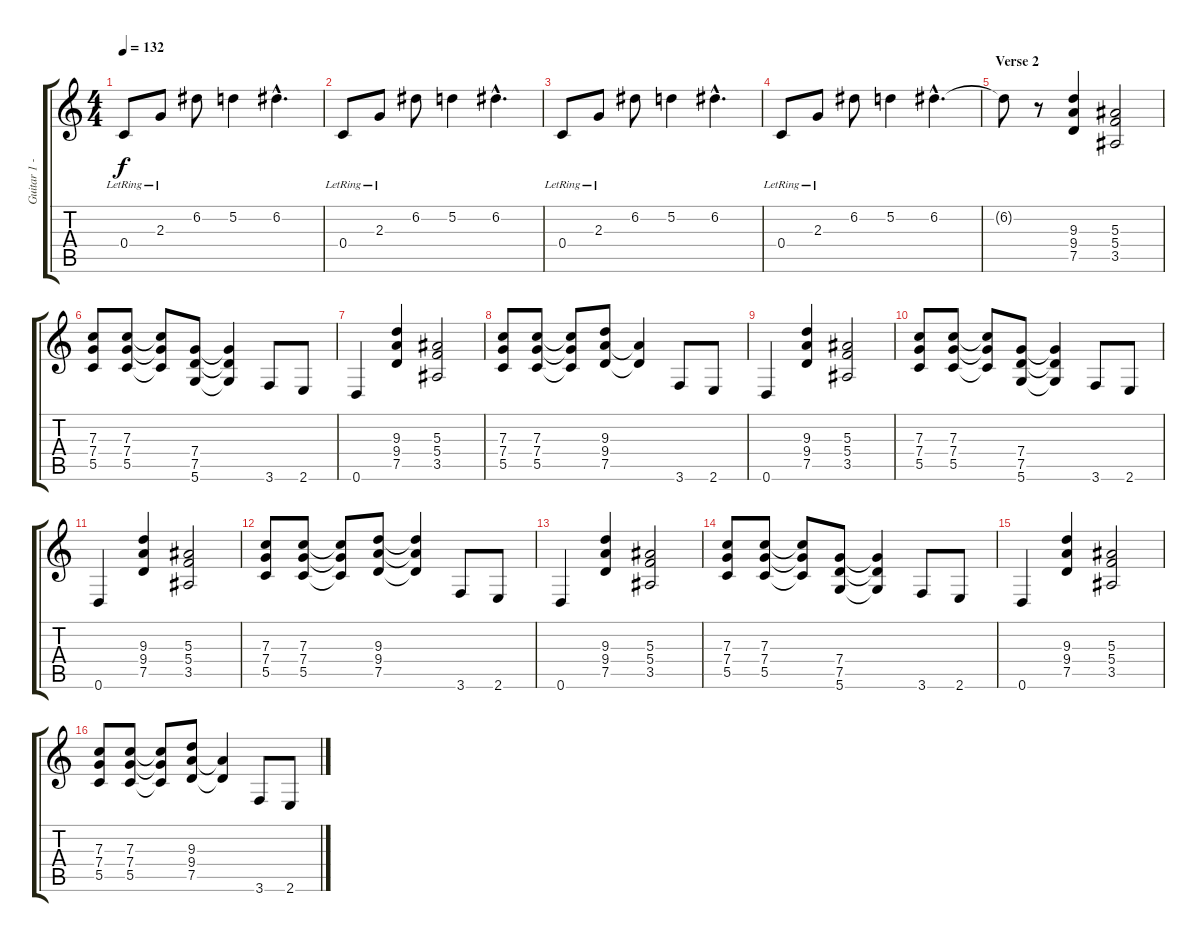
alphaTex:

\track ("Guitar 1 - Paul Quinn" "Guitar 1 -") {instrument distortionguitar}
\staff {score tabs}
\tuning (D4 A3 F3 C3 G2 D2) {hide}
\ts (4 4)
\tempo 132
\clef g2
\ks c
0.4{lr}.8{dy f} 2.3{lr}.8 6.2.8 5.2.4 6.2{hac}.4{d} |
0.4{lr}.8 2.3{lr}.8 6.2.8 5.2.4 6.2{hac}.4{d} |
0.4{lr}.8 2.3{lr}.8 6.2.8 5.2.4 6.2{hac}.4{d} |
0.4{lr}.8 2.3{lr}.8 6.2.8 5.2.4 6.2{hac}.4{d} |
\section ("" "Verse 2")
6.2{t}.8 r.8 (9.3 9.4 7.5).4 (5.3 5.4 3.5).2 |
(7.3 7.4 5.5).8 (7.3 7.4 5.5).8 (7.3{t} 7.4{t} 5.5{t}).8 (7.4 7.5 5.6).8 (7.4{t} 7.5{t} 5.6{t}).4 3.6.8 2.6.8 |
0.6.4 (9.3 9.4 7.5).4 (5.3 5.4 3.5).2 |
(7.3 7.4 5.5).8 (7.3 7.4 5.5).8 (7.3{t} 7.4{t} 5.5{t}).8 (9.3 9.4 7.5).8 (9.4{t} 7.5{t}).4 3.6.8 2.6.8 |
0.6.4 (9.3 9.4 7.5).4 (5.3 5.4 3.5).2 |
(7.3 7.4 5.5).8 (7.3 7.4 5.5).8 (7.3{t} 7.4{t} 5.5{t}).8 (7.4 7.5 5.6).8 (7.4{t} 7.5{t} 5.6{t}).4 3.6.8 2.6.8 |
0.6.4 (9.3 9.4 7.5).4 (5.3 5.4 3.5).2 |
(7.3 7.4 5.5).8 (7.3 7.4 5.5).8 (7.3{t} 7.4{t} 5.5{t}).8 (9.3 9.4 7.5).8 (9.3{t} 9.4{t} 7.5{t}).4 3.6.8 2.6.8 |
0.6.4 (9.3 9.4 7.5).4 (5.3 5.4 3.5).2 |
(7.3 7.4 5.5).8 (7.3 7.4 5.5).8 (7.3{t} 7.4{t} 5.5{t}).8 (7.4 7.5 5.6).8 (7.4{t} 7.5{t} 5.6{t}).4 3.6.8 2.6.8 |
0.6.4 (9.3 9.4 7.5).4 (5.3 5.4 3.5).2 |
(7.3 7.4 5.5).8 (7.3 7.4 5.5).8 (7.3{t} 7.4{t} 5.5{t}).8 (9.3 9.4 7.5).8 (9.4{t} 7.5{t}).4 3.6.8 2.6.8
